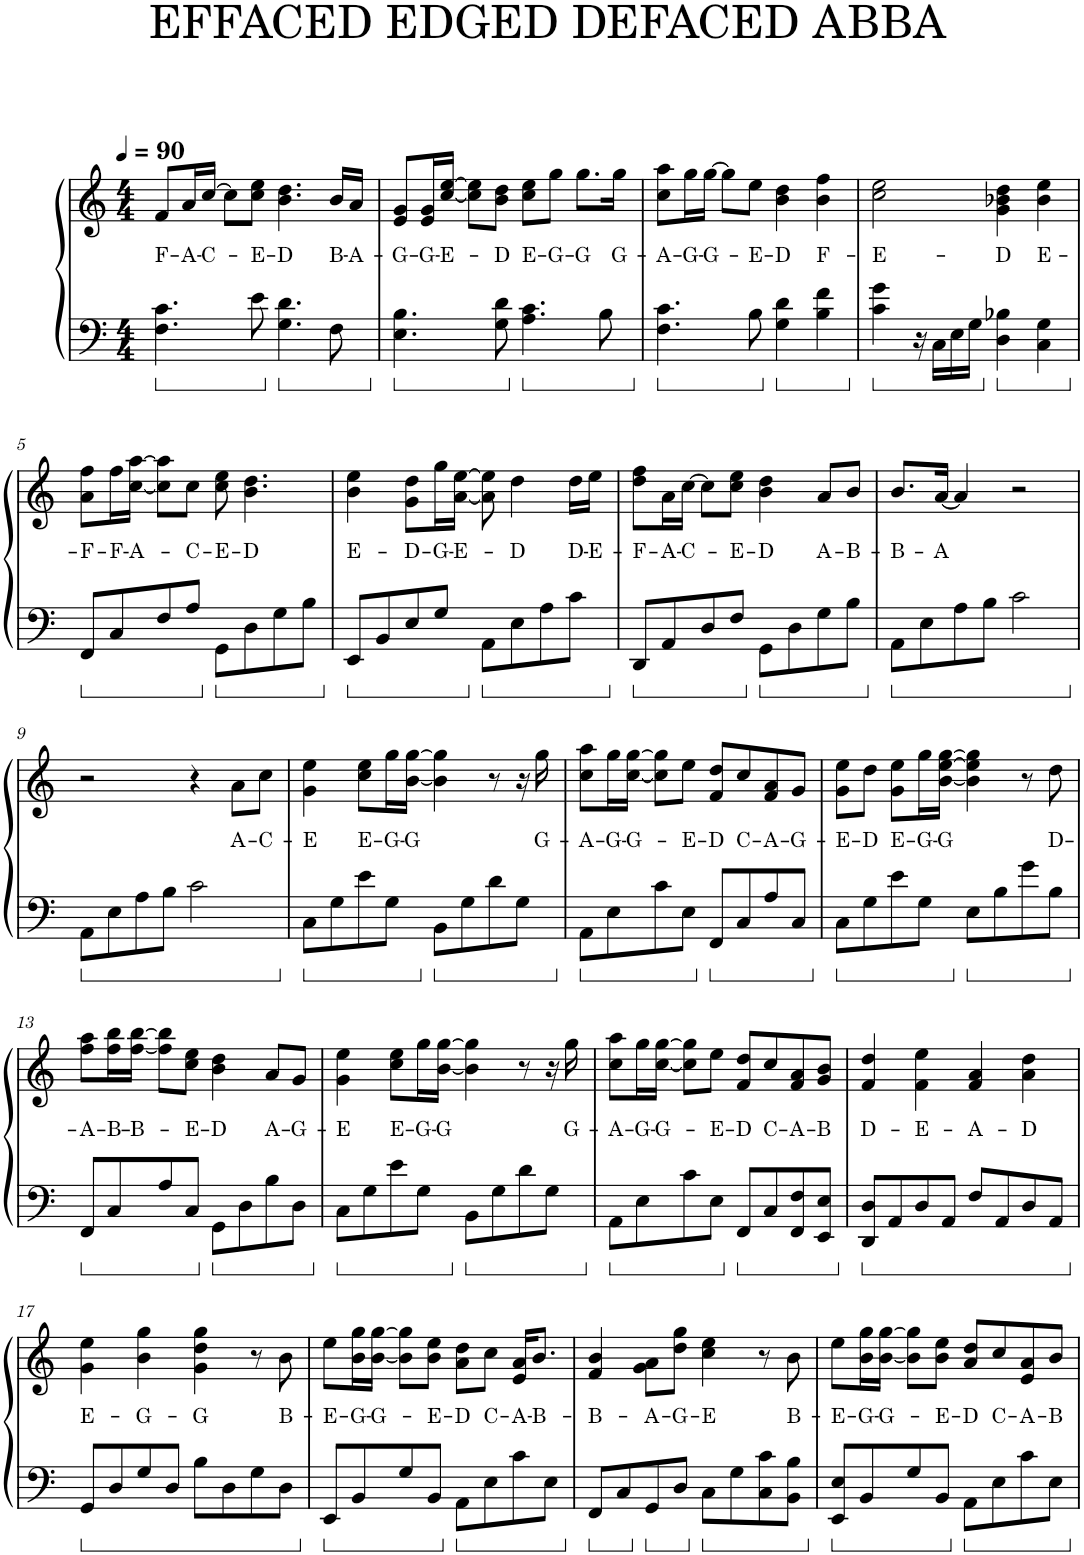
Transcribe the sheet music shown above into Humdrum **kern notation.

**kern	**kern	**text
*part1	*part1	*part1
*staff2	*staff1	*staff1
*I"Piano	*	*
*I'Pno.	*	*
*clefF4	*clefG2	*
*k[]	*k[]	*
*M4/4	*M4/4	*
*MM90	*MM90	*
=1	=1	=1
!	!	!LO:LY:b
4.F\ 4.c\	8f/L	F-
!	!	!LO:LY:b
.	16a/L	-A-
!	!	!LO:LY:b
.	[16cc/JJ	-C-
.	8cc\L]	.
!	!	!LO:LY:b
8e\	8cc\ 8ee\J	-E-
!	!	!LO:LY:b
4.G\ 4.d\	4.b\ 4.dd\	-D
!	!	!LO:LY:b
8F\	16b/LL	B-
!	!	!LO:LY:b
.	16a/JJ	-A-
=2	=2	=2
!	!	!LO:LY:b
4.E\ 4.B\	8e/ 8g/L	-G-
!	!	!LO:LY:b
.	16e/ 16g/L	-G-
!	!	!LO:LY:b
.	[16cc/ [16ee/JJ	-E-
.	8cc\] 8ee\]L	.
!	!	!LO:LY:b
8G\ 8d\	8b\ 8dd\J	-D
!	!	!LO:LY:b
4.A\ 4.c\	8cc\ 8ee\L	E-
!	!	!LO:LY:b
.	8gg\J	-G-
!	!	!LO:LY:b
.	8.gg\L	-G
8B\	.	.
!	!	!LO:LY:b
.	16gg\Jk	G-
=3	=3	=3
!	!	!LO:LY:b
4.F\ 4.c\	8cc\ 8aa\L	-A-
!	!	!LO:LY:b
.	16gg\L	-G-
!	!	!LO:LY:b
.	[16gg\JJ	-G-
.	8gg\L]	.
!	!	!LO:LY:b
8B\	8ee\J	-E-
!	!	!LO:LY:b
4G\ 4d\	4b\ 4dd\	-D
!	!	!LO:LY:b
4B\ 4f\	4b\ 4ff\	F-
=4	=4	=4
!	!	!LO:LY:b
4c\ 4g\	2cc\ 2ee\	-E-
16r	.	.
16C\LL	.	.
16E\	.	.
16G\JJ	.	.
!	!	!LO:LY:b
4D\ 4B-X\	4g\ 4b-X\ 4dd\	-D
!	!	!LO:LY:b
4C\ 4G\	4b-\ 4ee\	E-
!!LO:LB:g=z
=5	=5	=5
!	!	!LO:LY:b
8FF/L	8a\ 8ff\L	-F-
!	!	!LO:LY:b
8C/	16ff\L	-F-
!	!	!LO:LY:b
.	[16cc\ [16aa\JJ	-A-
8F/	8cc\] 8aa\]L	.
!	!	!LO:LY:b
8A/J	8cc\J	-C-
!	!	!LO:LY:b
8GG\L	8cc\ 8ee\	-E-
!	!	!LO:LY:b
8D\	4.b\ 4.dd\	-D
8G\	.	.
8B\J	.	.
=6	=6	=6
!	!	!LO:LY:b
8EE/L	4b\ 4ee\	E-
8BB/	.	.
!	!	!LO:LY:b
8E/	8g\ 8dd\L	-D-
!	!	!LO:LY:b
8G/J	16gg\L	-G-
!	!	!LO:LY:b
.	[16a\ [16ee\JJ	-E-
8AA\L	8a\] 8ee\]	.
!	!	!LO:LY:b
8E\	4dd\	-D
8A\	.	.
!	!	!LO:LY:b
8c\J	16dd\LL	D-
!	!	!LO:LY:b
.	16ee\JJ	-E-
=7	=7	=7
!	!	!LO:LY:b
8DD/L	8dd\ 8ff\L	-F-
!	!	!LO:LY:b
8AA/	16a\L	-A-
!	!	!LO:LY:b
.	[16cc\JJ	-C-
8D/	8cc\L]	.
!	!	!LO:LY:b
8F/J	8cc\ 8ee\J	-E-
!	!	!LO:LY:b
8GG\L	4b\ 4dd\	-D
8D\	.	.
!	!	!LO:LY:b
8G\	8a/L	A-
!	!	!LO:LY:b
8B\J	8b/J	-B-
=8	=8	=8
!	!	!LO:LY:b
8AA\L	8.b/L	-B-
8E\	.	.
!	!	!LO:LY:b
.	[16a/Jk	-A
8A\	4a/]	.
8B\J	.	.
2c\	2r	.
!!LO:LB:g=z
=9	=9	=9
8AA\L	2r	.
8E\	.	.
8A\	.	.
8B\J	.	.
2c\	4r	.
!	!	!LO:LY:b
.	8a\L	A-
!	!	!LO:LY:b
.	8cc\J	-C-
=10	=10	=10
!	!	!LO:LY:b
8C\L	4g\ 4ee\	-E
8G\	.	.
!	!	!LO:LY:b
8e\	8cc\ 8ee\L	-E-
!	!	!LO:LY:b
8G\J	16gg\L	-G-
!	!	!LO:LY:b
.	[16b\ [16gg\JJ	-G
8BB\L	4b\] 4gg\]	.
8G\	.	.
8d\	8r	.
8G\J	16r	.
!	!	!LO:LY:b
.	16gg\	G-
=11	=11	=11
!	!	!LO:LY:b
8AA\L	8cc\ 8aa\L	-A-
!	!	!LO:LY:b
8E\	16gg\L	-G-
!	!	!LO:LY:b
.	[16cc\ [16gg\JJ	-G-
8c\	8cc\] 8gg\]L	.
!	!	!LO:LY:b
8E\J	8ee\J	-E-
!	!	!LO:LY:b
8FF/L	8f/ 8dd/L	-D
!	!	!LO:LY:b
8C/	8cc/	C-
!	!	!LO:LY:b
8A/	8f/ 8a/	-A-
!	!	!LO:LY:b
8C/J	8g/J	-G-
=12	=12	=12
!	!	!LO:LY:b
8C\L	8g\ 8ee\L	-E-
!	!	!LO:LY:b
8G\	8dd\J	-D
!	!	!LO:LY:b
8e\	8g\ 8ee\L	E-
!	!	!LO:LY:b
8G\J	16gg\L	-G-
!	!	!LO:LY:b
.	[16b\ [16ee\ [16gg\JJ	-G
8E\L	4b\] 4ee\] 4gg\]	.
8B\	.	.
8g\	8r	.
!	!	!LO:LY:b
8B\J	8dd\	D-
!!LO:LB:g=z
=13	=13	=13
!	!	!LO:LY:b
8FF/L	8ff\ 8aa\L	-A-
!	!	!LO:LY:b
8C/	16ff\ 16bb\L	-B-
!	!	!LO:LY:b
.	[16ff\ [16bb\JJ	-B-
8A/	8ff\] 8bb\]L	.
!	!	!LO:LY:b
8C/J	8cc\ 8ee\J	-E-
!	!	!LO:LY:b
8GG\L	4b\ 4dd\	-D
8D\	.	.
!	!	!LO:LY:b
8B\	8a/L	A-
!	!	!LO:LY:b
8D\J	8g/J	-G-
=14	=14	=14
!	!	!LO:LY:b
8C\L	4g\ 4ee\	-E
8G\	.	.
!	!	!LO:LY:b
8e\	8cc\ 8ee\L	-E-
!	!	!LO:LY:b
8G\J	16gg\L	-G-
!	!	!LO:LY:b
.	[16b\ [16gg\JJ	-G
8BB\L	4b\] 4gg\]	.
8G\	.	.
8d\	8r	.
8G\J	16r	.
!	!	!LO:LY:b
.	16gg\	G-
=15	=15	=15
!	!	!LO:LY:b
8AA\L	8cc\ 8aa\L	-A-
!	!	!LO:LY:b
8E\	16gg\L	-G-
!	!	!LO:LY:b
.	[16cc\ [16gg\JJ	-G-
8c\	8cc\] 8gg\]L	.
!	!	!LO:LY:b
8E\J	8ee\J	-E-
!	!	!LO:LY:b
8FF/L	8f/ 8dd/L	-D
!	!	!LO:LY:b
8C/	8cc/	C-
!	!	!LO:LY:b
8FF/ 8F/	8f/ 8a/	-A-
!	!	!LO:LY:b
8EE/ 8E/J	8g/ 8b/J	-B
=16	=16	=16
!	!	!LO:LY:b
8DD/ 8D/L	4f/ 4dd/	D-
8AA/	.	.
!	!	!LO:LY:b
8D/	4f\ 4ee\	-E-
8AA/J	.	.
!	!	!LO:LY:b
8F/L	4f/ 4a/	-A-
8AA/	.	.
!	!	!LO:LY:b
8D/	4a\ 4dd\	-D
8AA/J	.	.
!!LO:LB:g=z
=17	=17	=17
!	!	!LO:LY:b
8GG/L	4g\ 4ee\	E-
8D/	.	.
!	!	!LO:LY:b
8G/	4b\ 4gg\	-G-
8D/J	.	.
!	!	!LO:LY:b
8B\L	4g\ 4dd\ 4gg\	-G
8D\	.	.
8G\	8r	.
!	!	!LO:LY:b
8D\J	8b\	B-
=18	=18	=18
!	!	!LO:LY:b
8EE/L	8ee\L	-E-
!	!	!LO:LY:b
8BB/	16b\ 16gg\L	-G-
!	!	!LO:LY:b
.	[16b\ [16gg\JJ	-G-
8G/	8b\] 8gg\]L	.
!	!	!LO:LY:b
8BB/J	8b\ 8ee\J	-E-
!	!	!LO:LY:b
8AA\L	8a\ 8dd\L	-D
!	!	!LO:LY:b
8E\	8cc\J	C-
!	!	!LO:LY:b
8c\	16e/ 16a/KL	-A-
!	!	!LO:LY:b
.	8.b/J	-B-
8E\J	.	.
=19	=19	=19
!	!	!LO:LY:b
8FF/L	4f/ 4b/	-B-
8C/	.	.
!	!	!LO:LY:b
8GG/	8g\ 8a\L	-A-
!	!	!LO:LY:b
8D/J	8dd\ 8gg\J	-G-
!	!	!LO:LY:b
8C\L	4cc\ 4ee\	-E
8G\	.	.
8C\ 8c\	8r	.
!	!	!LO:LY:b
8BB\ 8B\J	8b\	B-
=20	=20	=20
!	!	!LO:LY:b
8EE/ 8E/L	8ee\L	-E-
!	!	!LO:LY:b
8BB/	16b\ 16gg\L	-G-
!	!	!LO:LY:b
.	[16b\ [16gg\JJ	-G-
8G/	8b\] 8gg\]L	.
!	!	!LO:LY:b
8BB/J	8b\ 8ee\J	-E-
!	!	!LO:LY:b
8AA\L	8a/ 8dd/L	-D
!	!	!LO:LY:b
8E\	8cc/	C-
!	!	!LO:LY:b
8c\	8e/ 8a/	-A-
!	!	!LO:LY:b
8E\J	8b/J	-B
=	=	=
*-	*-	*-
